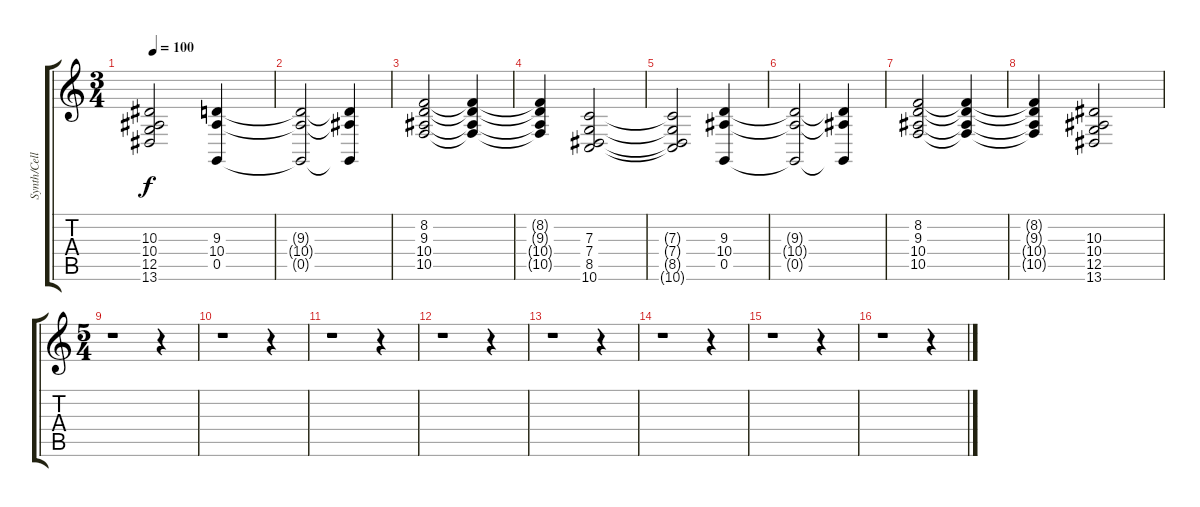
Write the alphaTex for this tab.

\track ("Synth/Cello 2" "Synth/Cell") {instrument stringensemble2}
\staff {score tabs}
\tuning (D4 A3 F3 C3 G2 D2) {hide}
\ts (3 4)
\tempo 100
\clef g2
\ks c
(10.3{t} 10.4{t} 12.5{t} 13.6{t}).2{dy f} (9.3 10.4 0.5).4 |
(9.3{t} 10.4{t} 0.5{t}).2 (9.3{t} 10.4{t} 0.5{t}).4 |
(8.2 9.3 10.4 10.5).2 (8.2{t} 9.3{t} 10.4{t} 10.5{t}).4 |
(8.2{t} 9.3{t} 10.4{t} 10.5{t}).4 (7.3 7.4 8.5 10.6).2 |
(7.3{t} 7.4{t} 8.5{t} 10.6{t}).2 (9.3 10.4 0.5).4 |
(9.3{t} 10.4{t} 0.5{t}).2 (9.3{t} 10.4{t} 0.5{t}).4 |
(8.2 9.3 10.4 10.5).2 (8.2{t} 9.3{t} 10.4{t} 10.5{t}).4 |
(8.2{t} 9.3{t} 10.4{t} 10.5{t}).4 (10.3 10.4 12.5 13.6).2 |
\ts (5 4)
r.1 r.4 |
r.1 r.4 |
r.1 r.4 |
r.1 r.4 |
r.1 r.4 |
r.1 r.4 |
r.1 r.4 |
r.1 r.4
